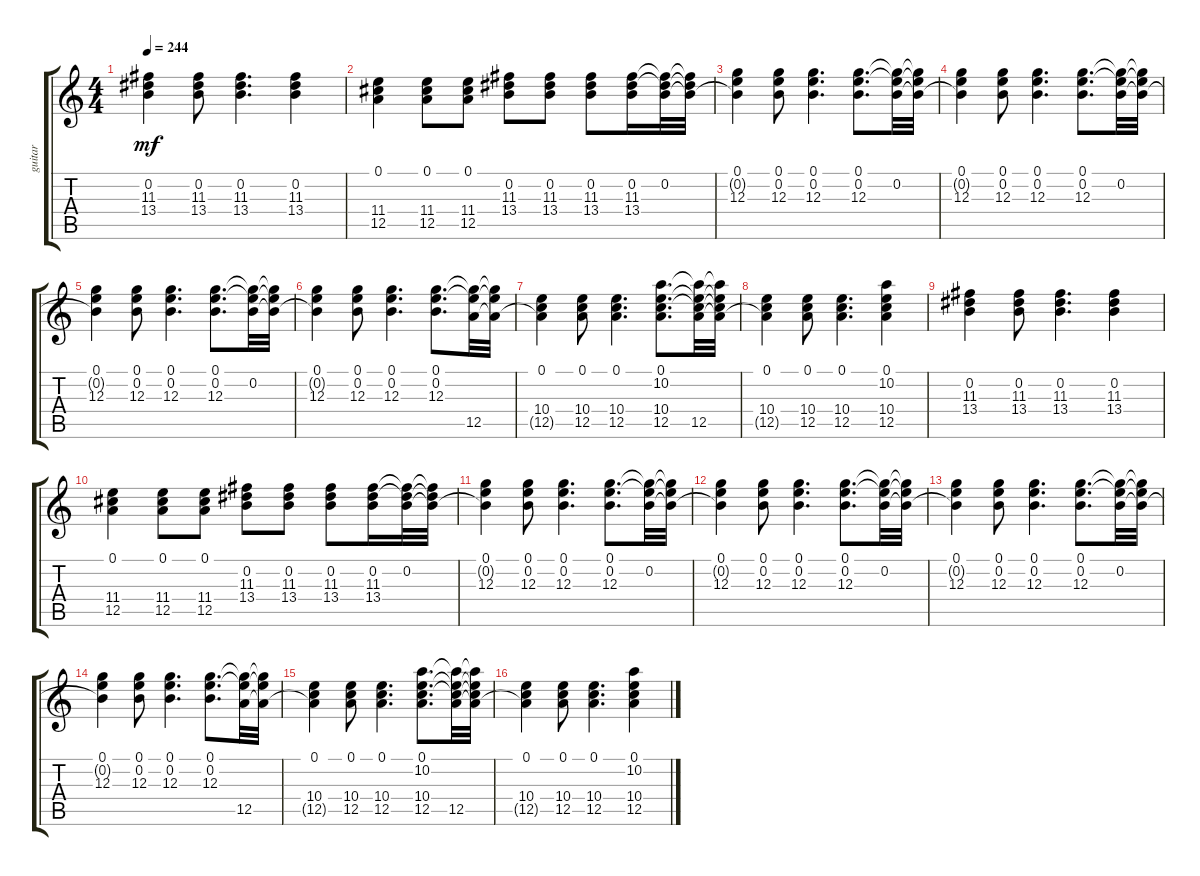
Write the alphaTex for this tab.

\track ("guitar" "guitar") {instrument overdrivenguitar}
\staff {score tabs}
\tuning (E4 B3 G3 D3 A2 E2) {hide}
\ts (4 4)
\tempo 244
\clef g2
\ks c
(0.2 11.3 13.4).4{dy mf} (0.2 11.3 13.4).8 (0.2 11.3 13.4).4{d} (0.2 11.3 13.4).4 |
(0.1 11.4 12.5).4 (0.1 11.4 12.5).8 (0.1 11.4 12.5).8 (0.2 11.3 13.4).8 (0.2 11.3 13.4).8 (0.2 11.3 13.4).8 (0.2 11.3 13.4).16 (0.2 11.3{t} 13.4{t}).32 (0.2{t} 11.3{t} 13.4{t}).32 |
(0.1 0.2{t} 12.3).4 (0.1 0.2 12.3).8 (0.1 0.2 12.3).4{d} (0.1 0.2 12.3).8{d} (0.1{t} 0.2 12.3{t}).32 (0.1{t} 0.2{t} 12.3{t}).32 |
(0.1 0.2{t} 12.3).4 (0.1 0.2 12.3).8 (0.1 0.2 12.3).4{d} (0.1 0.2 12.3).8{d} (0.1{t} 0.2 12.3{t}).32 (0.1{t} 0.2{t} 12.3{t}).32 |
(0.1 0.2{t} 12.3).4 (0.1 0.2 12.3).8 (0.1 0.2 12.3).4{d} (0.1 0.2 12.3).8{d} (0.1{t} 0.2 12.3{t}).32 (0.1{t} 0.2{t} 12.3{t}).32 |
(0.1 0.2{t} 12.3).4 (0.1 0.2 12.3).8 (0.1 0.2 12.3).4{d} (0.1 0.2 12.3).8{d} (0.1{t} 12.3{t} 12.5).32 (0.1{t} 12.3{t} 12.5{t}).32 |
(0.1 10.4 12.5{t}).4 (0.1 10.4 12.5).8 (0.1 10.4 12.5).4{d} (0.1 10.2 10.4 12.5).8{d} (0.1{t} 10.2{t} 10.4{t} 12.5).32 (0.1{t} 10.2{t} 10.4{t} 12.5{t}).32 |
(0.1 10.4 12.5{t}).4 (0.1 10.4 12.5).8 (0.1 10.4 12.5).4{d} (0.1 10.2 10.4 12.5).4 |
(0.2 11.3 13.4).4 (0.2 11.3 13.4).8 (0.2 11.3 13.4).4{d} (0.2 11.3 13.4).4 |
(0.1 11.4 12.5).4 (0.1 11.4 12.5).8 (0.1 11.4 12.5).8 (0.2 11.3 13.4).8 (0.2 11.3 13.4).8 (0.2 11.3 13.4).8 (0.2 11.3 13.4).16 (0.2 11.3{t} 13.4{t}).32 (0.2{t} 11.3{t} 13.4{t}).32 |
(0.1 0.2{t} 12.3).4 (0.1 0.2 12.3).8 (0.1 0.2 12.3).4{d} (0.1 0.2 12.3).8{d} (0.1{t} 0.2 12.3{t}).32 (0.1{t} 0.2{t} 12.3{t}).32 |
(0.1 0.2{t} 12.3).4 (0.1 0.2 12.3).8 (0.1 0.2 12.3).4{d} (0.1 0.2 12.3).8{d} (0.1{t} 0.2 12.3{t}).32 (0.1{t} 0.2{t} 12.3{t}).32 |
(0.1 0.2{t} 12.3).4 (0.1 0.2 12.3).8 (0.1 0.2 12.3).4{d} (0.1 0.2 12.3).8{d} (0.1{t} 0.2 12.3{t}).32 (0.1{t} 0.2{t} 12.3{t}).32 |
(0.1 0.2{t} 12.3).4 (0.1 0.2 12.3).8 (0.1 0.2 12.3).4{d} (0.1 0.2 12.3).8{d} (0.1{t} 12.3{t} 12.5).32 (0.1{t} 12.3{t} 12.5{t}).32 |
(0.1 10.4 12.5{t}).4 (0.1 10.4 12.5).8 (0.1 10.4 12.5).4{d} (0.1 10.2 10.4 12.5).8{d} (0.1{t} 10.2{t} 10.4{t} 12.5).32 (0.1{t} 10.2{t} 10.4{t} 12.5{t}).32 |
(0.1 10.4 12.5{t}).4 (0.1 10.4 12.5).8 (0.1 10.4 12.5).4{d} (0.1 10.2 10.4 12.5).4
